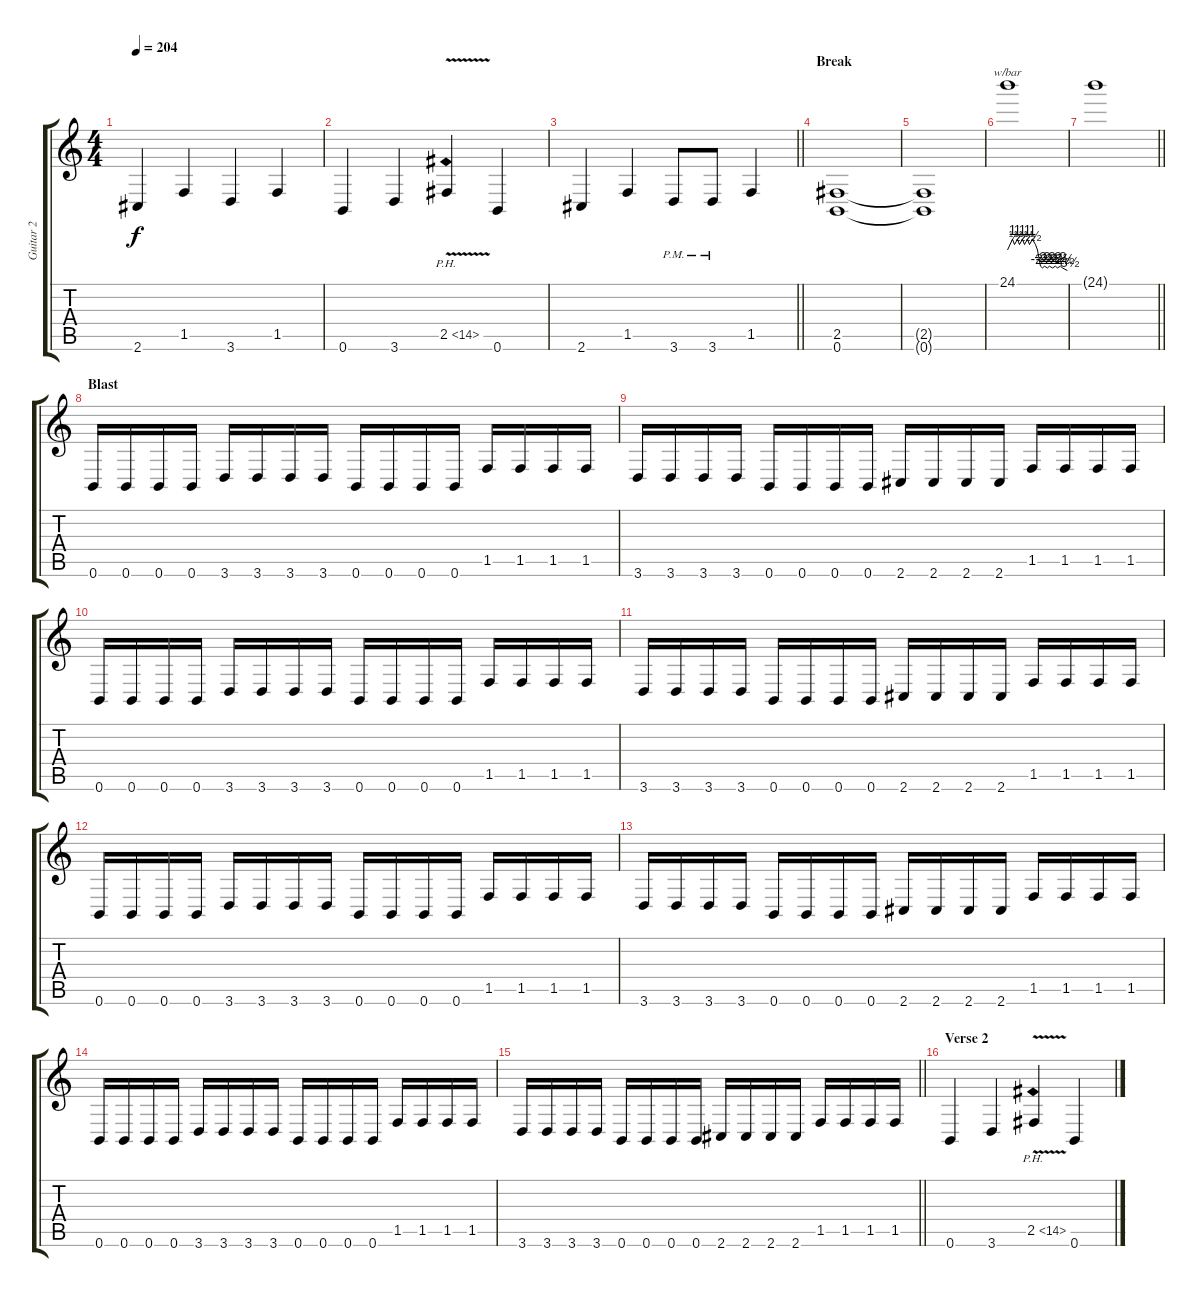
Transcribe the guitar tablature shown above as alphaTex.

\track ("Guitar 2" "Guitar 2") {instrument distortionguitar}
\staff {score tabs}
\tuning (B3 Gb3 D3 A2 E2 B1) {hide}
\ts (4 4)
\tempo 204
\clef g2
\ks c
2.6.4{dy f} 1.5.4 3.6.4 1.5.4 |
0.6.4 3.6.4 2.5{ph 12 v}.4 0.6.4 |
\barLineRight lightlight
2.6.4 1.5.4 3.6{pm}.8 3.6{pm}.8 1.5.4 |
\section ("" "Break")
(2.5 0.6).1 |
(2.5{t} 0.6{t}).1 |
24.1.1{tbe (custom default 0 0 5 4 7 2 10 4 12 2 15 4 17 2 20 4 22 2 25 4 28 2 30 0 33 -8 35 -10 37 -8 40 -10 42 -8 45 -10 48 -8 50 -10 53 -8 55 -10 60 -14) volume 10} |
\barLineRight lightlight
24.1{t}.1 |
\section ("" "Blast")
0.6.16{volume 12} 0.6.16 0.6.16 0.6.16 3.6.16 3.6.16 3.6.16 3.6.16 0.6.16 0.6.16 0.6.16 0.6.16 1.5.16 1.5.16 1.5.16 1.5.16 |
3.6.16 3.6.16 3.6.16 3.6.16 0.6.16 0.6.16 0.6.16 0.6.16 2.6.16 2.6.16 2.6.16 2.6.16 1.5.16 1.5.16 1.5.16 1.5.16 |
0.6.16 0.6.16 0.6.16 0.6.16 3.6.16 3.6.16 3.6.16 3.6.16 0.6.16 0.6.16 0.6.16 0.6.16 1.5.16 1.5.16 1.5.16 1.5.16 |
3.6.16 3.6.16 3.6.16 3.6.16 0.6.16 0.6.16 0.6.16 0.6.16 2.6.16 2.6.16 2.6.16 2.6.16 1.5.16 1.5.16 1.5.16 1.5.16 |
0.6.16 0.6.16 0.6.16 0.6.16 3.6.16 3.6.16 3.6.16 3.6.16 0.6.16 0.6.16 0.6.16 0.6.16 1.5.16 1.5.16 1.5.16 1.5.16 |
3.6.16 3.6.16 3.6.16 3.6.16 0.6.16 0.6.16 0.6.16 0.6.16 2.6.16 2.6.16 2.6.16 2.6.16 1.5.16 1.5.16 1.5.16 1.5.16 |
0.6.16 0.6.16 0.6.16 0.6.16 3.6.16 3.6.16 3.6.16 3.6.16 0.6.16 0.6.16 0.6.16 0.6.16 1.5.16 1.5.16 1.5.16 1.5.16 |
\barLineRight lightlight
3.6.16 3.6.16 3.6.16 3.6.16 0.6.16 0.6.16 0.6.16 0.6.16 2.6.16 2.6.16 2.6.16 2.6.16 1.5.16 1.5.16 1.5.16 1.5.16 |
\section ("" "Verse 2")
0.6.4 3.6.4 2.5{ph 12 v}.4 0.6.4
